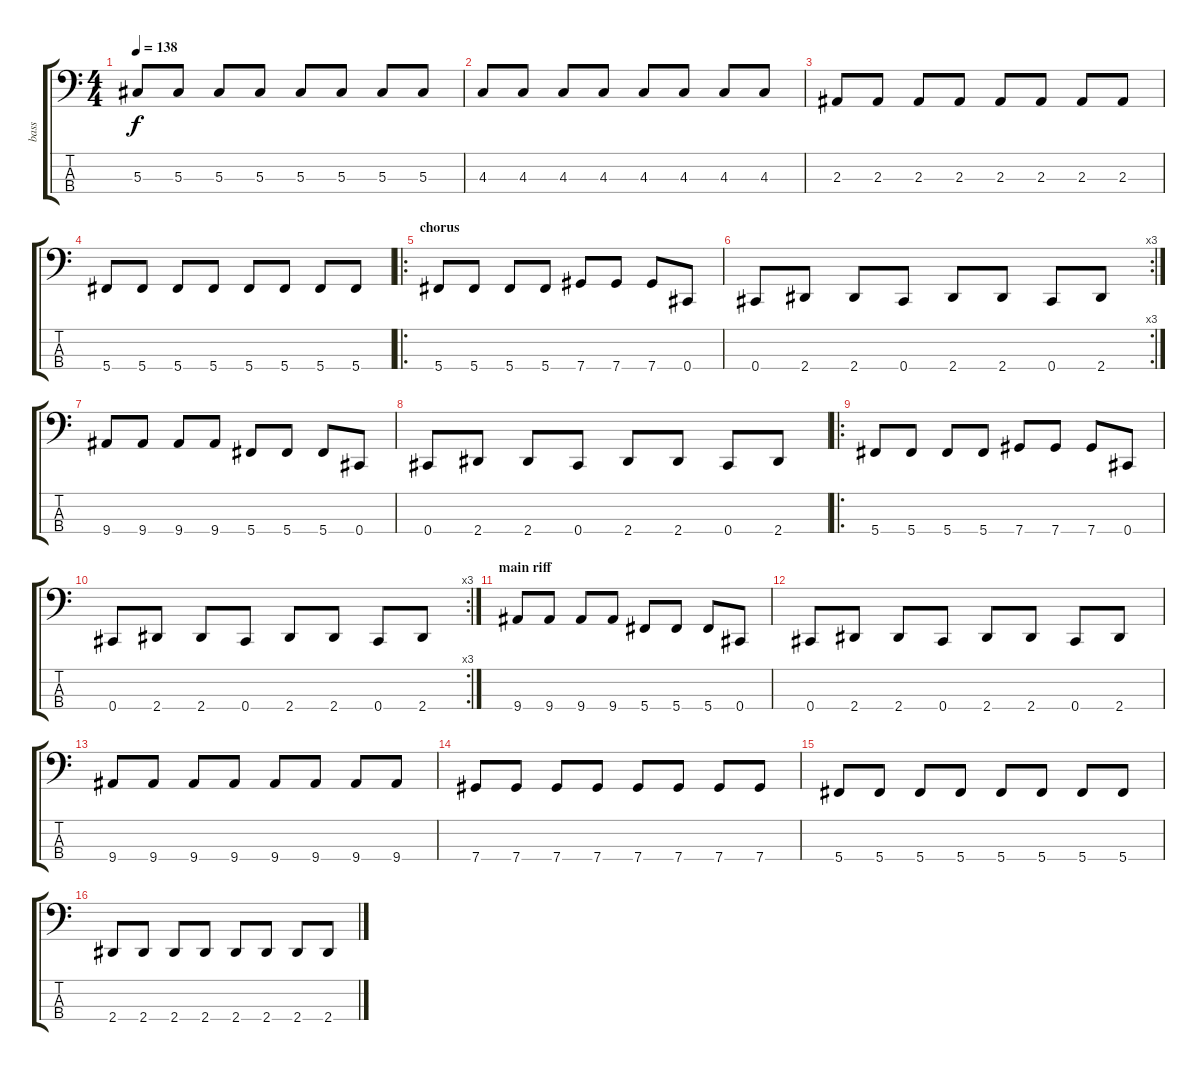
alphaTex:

\track ("bass" "bass") {instrument electricbassfinger}
\staff {score tabs}
\tuning (Gb2 Db2 Ab1 Db1) {hide}
\ts (4 4)
\tempo 138
\clef f4
\ks c
5.3.8{dy f} 5.3.8 5.3.8 5.3.8 5.3.8 5.3.8 5.3.8 5.3.8 |
4.3.8 4.3.8 4.3.8 4.3.8 4.3.8 4.3.8 4.3.8 4.3.8 |
2.3.8 2.3.8 2.3.8 2.3.8 2.3.8 2.3.8 2.3.8 2.3.8 |
5.4.8 5.4.8 5.4.8 5.4.8 5.4.8 5.4.8 5.4.8 5.4.8 |
\ro
\section ("" "chorus")
5.4.8{instrument electricbassfinger} 5.4.8 5.4.8 5.4.8 7.4.8 7.4.8 7.4.8 0.4.8 |
\rc 3
0.4.8 2.4.8 2.4.8 0.4.8 2.4.8 2.4.8 0.4.8 2.4.8 |
9.4.8 9.4.8 9.4.8 9.4.8 5.4.8 5.4.8 5.4.8 0.4.8 |
0.4.8 2.4.8 2.4.8 0.4.8 2.4.8 2.4.8 0.4.8 2.4.8 |
\ro
5.4.8{instrument electricbassfinger} 5.4.8 5.4.8 5.4.8 7.4.8 7.4.8 7.4.8 0.4.8 |
\rc 3
0.4.8 2.4.8 2.4.8 0.4.8 2.4.8 2.4.8 0.4.8 2.4.8 |
\section ("" "main riff")
9.4.8 9.4.8 9.4.8 9.4.8 5.4.8 5.4.8 5.4.8 0.4.8 |
0.4.8 2.4.8 2.4.8 0.4.8 2.4.8 2.4.8 0.4.8 2.4.8 |
9.4.8{instrument electricbassfinger} 9.4.8 9.4.8 9.4.8 9.4.8 9.4.8 9.4.8 9.4.8 |
7.4.8 7.4.8 7.4.8 7.4.8 7.4.8 7.4.8 7.4.8 7.4.8 |
5.4.8 5.4.8 5.4.8 5.4.8 5.4.8 5.4.8 5.4.8 5.4.8 |
2.4.8 2.4.8 2.4.8 2.4.8 2.4.8 2.4.8 2.4.8 2.4.8
